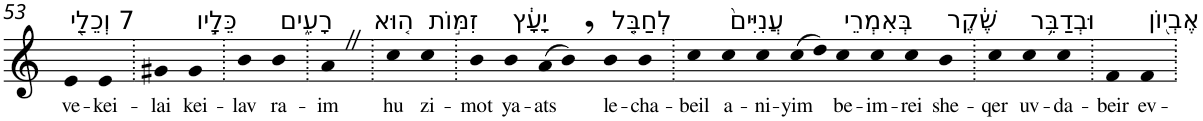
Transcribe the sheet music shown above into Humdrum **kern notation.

**kern	**text
*part1	*part1
*staff1	*staff1
*I"Piano	*
*I'Pno	*
!!LO:PB:g=z
*clefG2	*
*k[]	*
=53	=53
!LO:TX:a:t=7 וְכֵלַ֖י	!
!	!LO:LY:b
4e	ve-
!	!LO:LY:b
4e	-kei-
=54.	=54.
!	!LO:LY:b
4g#X	-lai
!LO:TX:a:t=כֵּלָ֣יו	!
!	!LO:LY:b
4g#	kei-
=55.	=55.
!	!LO:LY:b
4b	-lav
!LO:TX:a:t=רָעִ֑ים	!
!	!LO:LY:b
4b	ra-
=56.	=56.
!	!LO:LY:b
4aZ	-im
=57.	=57.
!LO:TX:a:t=ה֚וּא	!
!	!LO:LY:b
4cc	hu
!LO:TX:a:t=זִמּ֣וֹת	!
!	!LO:LY:b
4cc	zi-
=58.	=58.
!	!LO:LY:b
4b	-mot
!LO:TX:a:t=יָעָ֔ץ	!
!	!LO:LY:b
4b	ya-
!	!LO:LY:b
(8a	-ats
8b,)	.
!LO:TX:a:t=לְחַבֵּ֤ל	!
!	!LO:LY:b
4b	le-
!	!LO:LY:b
4b	-cha-
=59.	=59.
!	!LO:LY:b
4cc	-beil
!LO:TX:a:t=עֲנִיִּים֙	!
!	!LO:LY:b
4cc	a-
!	!LO:LY:b
4cc	-ni-
!	!LO:LY:b
(8cc	-yim
8dd)	.
!LO:TX:a:t=בְּאִמְרֵי	!
!	!LO:LY:b
4cc	be-
!	!LO:LY:b
4cc	-im-
!	!LO:LY:b
4cc	-rei
!LO:TX:a:t=שֶׁ֔קֶר	!
!	!LO:LY:b
4b	she-
=60.	=60.
!	!LO:LY:b
4cc	-qer
!LO:TX:a:t=וּבְדַבֵּ֥ר	!
!	!LO:LY:b
4cc	uv-
!	!LO:LY:b
4cc	-da-
=61.	=61.
!	!LO:LY:b
4f	-beir
!LO:TX:a:t=אֶבְי֖וֹן	!
!	!LO:LY:b
4f	ev-
=.	=.
*-	*-
